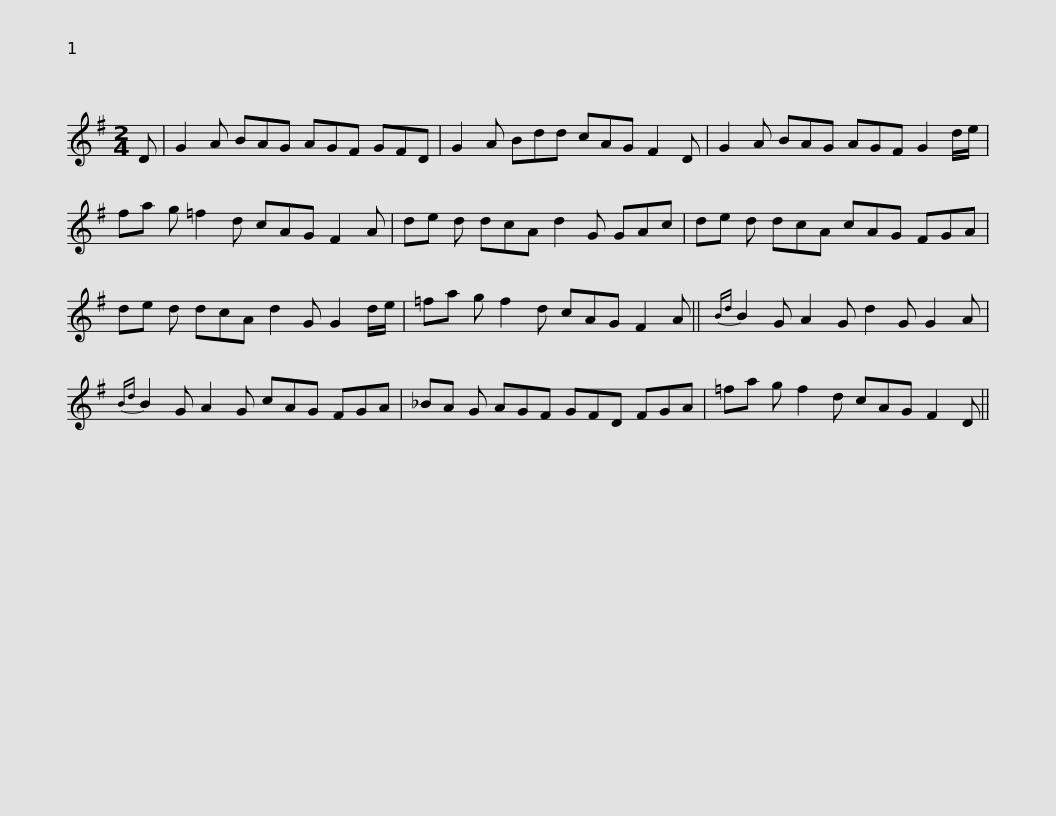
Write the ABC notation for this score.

X:1
L:1/8
M:2/4
I:linebreak $
K:G
V:1 treble
V:1
 D | G2 A BAG AGF GFD | G2 A Bdd cAG F2 D | G2 A BAG AGF G2 d/e/ |$ fa g =f2 d cAG F2 A | %5
 de d dcA d2 G GAc | de d dcA cAG FGA |$ de d dcA d2 G G2 d/e/ | =fa g f2 d cAG F2 A ||{Bd} B2 G A2 G d2 G G2 A |$ %10
{Bd} B2 G A2 G cAG FGA | _BA G AGF GFD FGA | =fa g f2 d cAG F2 D || %13
